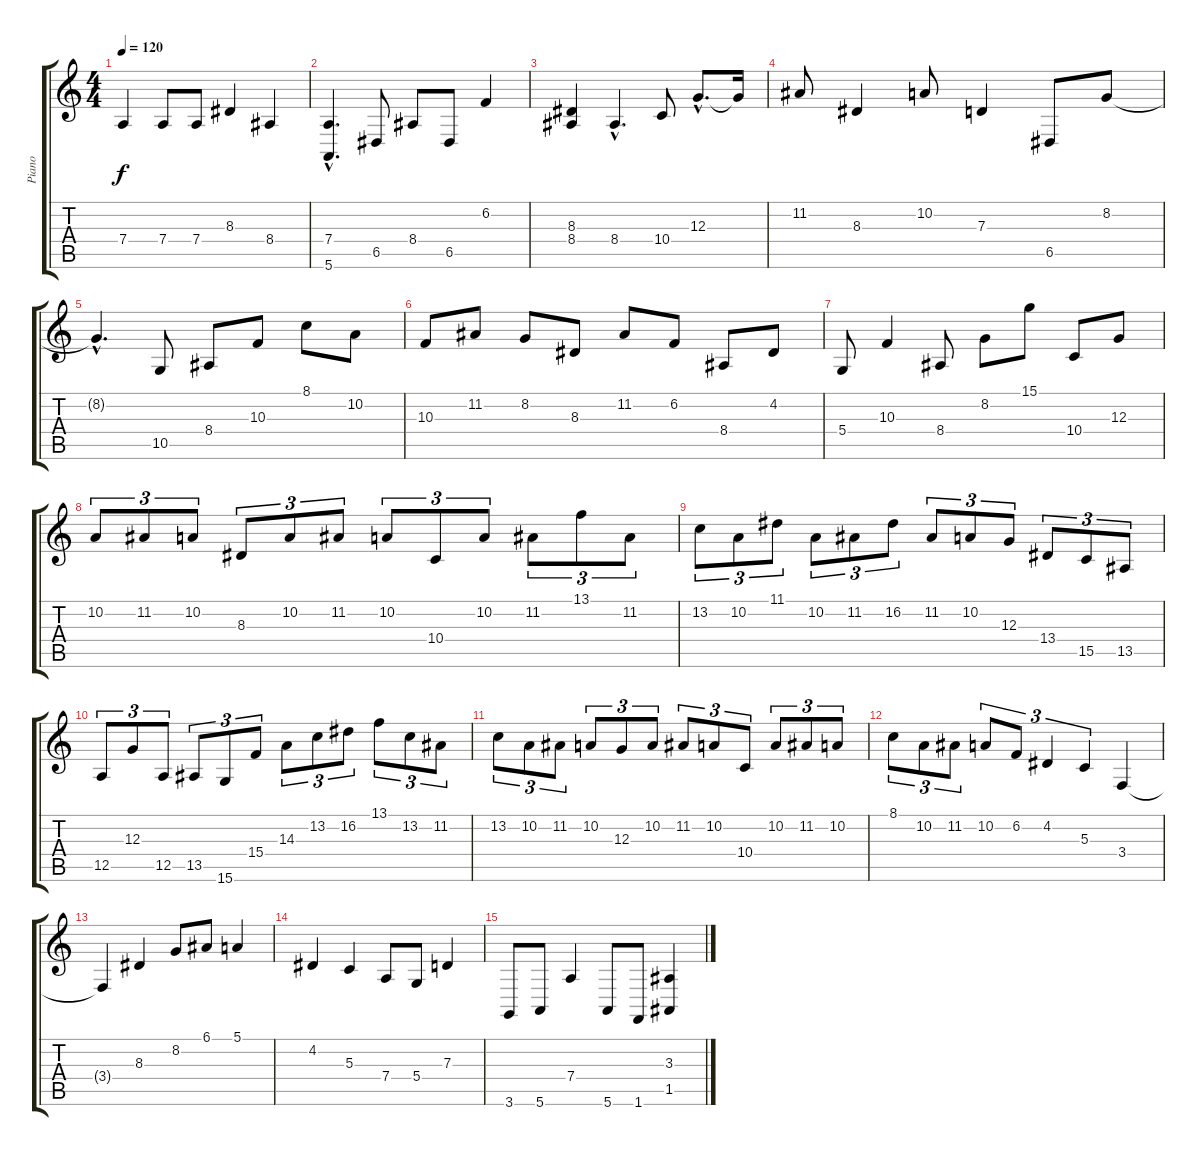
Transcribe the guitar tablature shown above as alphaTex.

\track ("Piano" "Piano") {instrument acousticgrandpiano}
\staff {score tabs}
\tuning (E4 B3 G3 D3 A2 E2) {hide}
\ts (4 4)
\tempo 120
\clef g2
\ks c
7.4.4{dy f instrument acousticgrandpiano} 7.4.8 7.4.8 8.3.4 8.4.4 |
(7.4{hac} 5.6{hac}).4{d} 6.5.8 8.4.8 6.5.8 6.2.4 |
(8.3 8.4).4 8.4{hac}.4{d} 10.4.8 12.3{hac}.8{d} 12.3{t}.16 |
11.2.8 8.3.4 10.2.8 7.3.4 6.5.8 8.2.8 |
8.2{hac t}.4{d} 10.5.8 8.4.8 10.3.8 8.1.8 10.2.8 |
10.3.8 11.2.8 8.2.8 8.3.8 11.2.8 6.2.8 8.4.8 4.2.8 |
5.4.8 10.3.4 8.4.8 8.2.8 15.1.8 10.4.8 12.3.8 |
10.2.8{tu (3 2)} 11.2.8{tu (3 2)} 10.2.8{tu (3 2)} 8.3.8{tu (3 2)} 10.2.8{tu (3 2)} 11.2.8{tu (3 2)} 10.2.8{tu (3 2)} 10.4.8{tu (3 2)} 10.2.8{tu (3 2)} 11.2.8{tu (3 2)} 13.1.8{tu (3 2)} 11.2.8{tu (3 2)} |
13.2.8{tu (3 2)} 10.2.8{tu (3 2)} 11.1.8{tu (3 2)} 10.2.8{tu (3 2)} 11.2.8{tu (3 2)} 16.2.8{tu (3 2)} 11.2.8{tu (3 2)} 10.2.8{tu (3 2)} 12.3.8{tu (3 2)} 13.4.8{tu (3 2)} 15.5.8{tu (3 2)} 13.5.8{tu (3 2)} |
12.5.8{tu (3 2)} 12.3.8{tu (3 2)} 12.5.8{tu (3 2)} 13.5.8{tu (3 2)} 15.6.8{tu (3 2)} 15.4.8{tu (3 2)} 14.3.8{tu (3 2)} 13.2.8{tu (3 2)} 16.2.8{tu (3 2)} 13.1.8{tu (3 2)} 13.2.8{tu (3 2)} 11.2.8{tu (3 2)} |
13.2.8{tu (3 2)} 10.2.8{tu (3 2)} 11.2.8{tu (3 2)} 10.2.8{tu (3 2)} 12.3.8{tu (3 2)} 10.2.8{tu (3 2)} 11.2.8{tu (3 2)} 10.2.8{tu (3 2)} 10.4.8{tu (3 2)} 10.2.8{tu (3 2)} 11.2.8{tu (3 2)} 10.2.8{tu (3 2)} |
8.1.8{tu (3 2)} 10.2.8{tu (3 2)} 11.2.8{tu (3 2)} 10.2.8{tu (3 2)} 6.2.8{tu (3 2)} 4.2.4{tu (3 2)} 5.3.4{tu (3 2)} 3.4.4 |
3.4{t}.4 8.3.4 8.2.8 6.1.8 5.1.4 |
4.2.4 5.3.4 7.4.8 5.4.8 7.3.4 |
3.6.8 5.6.8 7.4.4 5.6.8 1.6.8 (3.3 1.5).4
